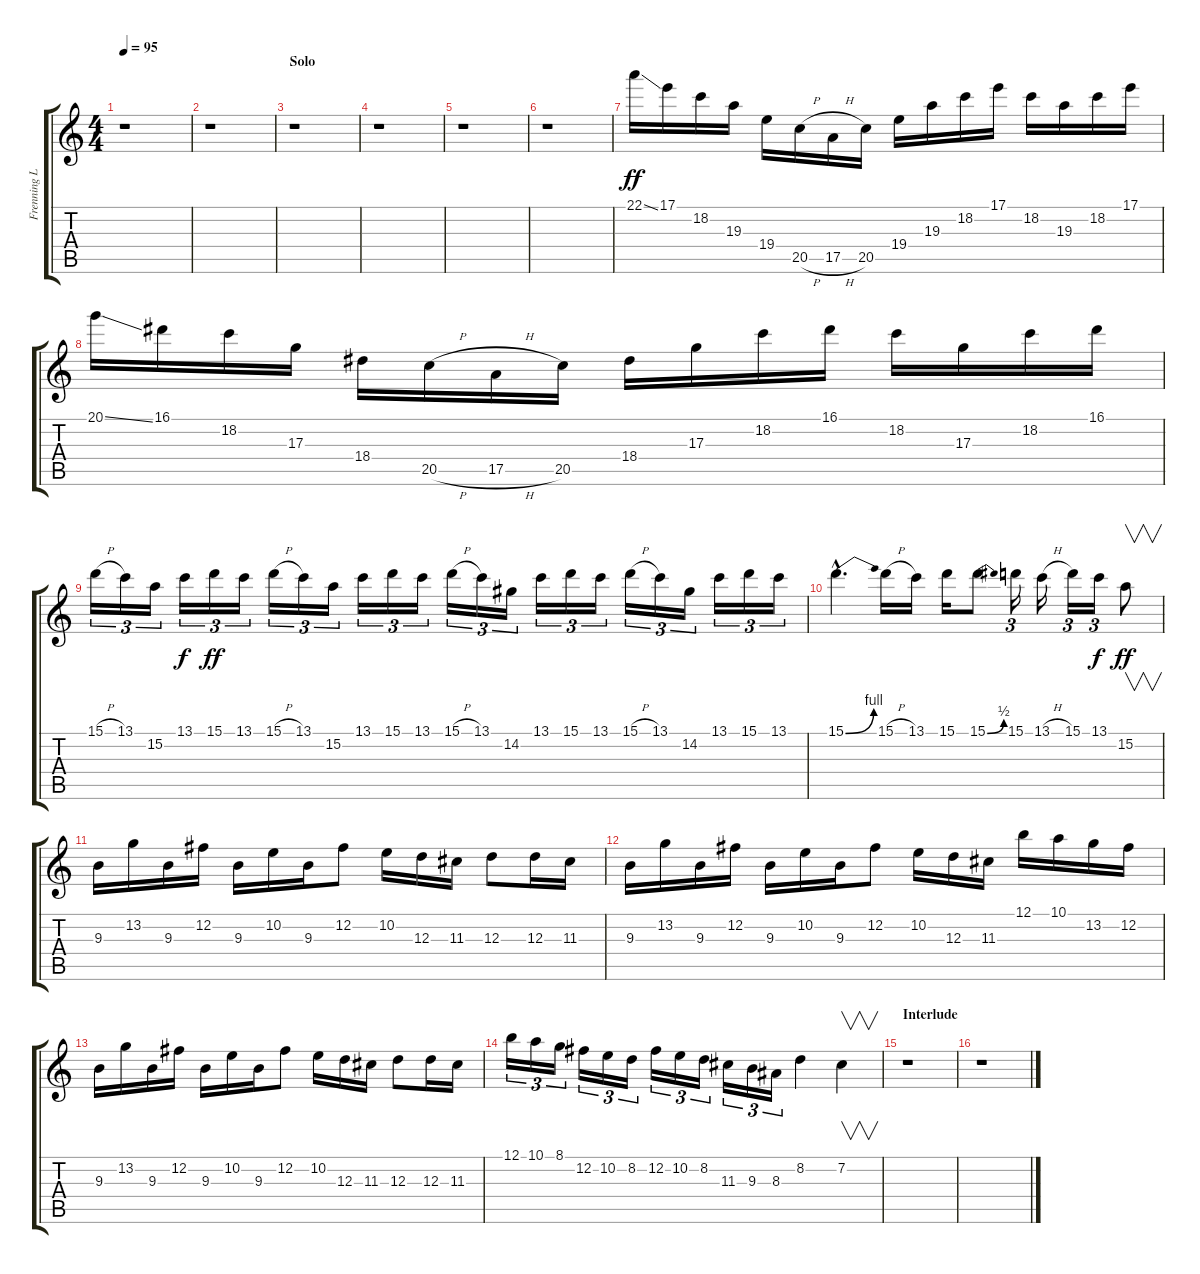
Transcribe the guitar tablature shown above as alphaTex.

\track ("Frenning Lead" "Frenning L") {instrument overdrivenguitar}
\staff {score tabs}
\tuning (B3 Gb3 D3 A2 E2 B1) {hide}
\ts (4 4)
\tempo 95
\clef g2
\ks c
r.1{dy f} |
r.1 |
\section ("" "Solo")
r.1 |
r.1 |
r.1 |
r.1 |
22.1{ss}.16{dy ff volume 15 balance 5 instrument overdrivenguitar} 17.1.16 18.2.16 19.3.16 19.4.16 20.5{h}.16 17.5{h}.16 20.5.16 19.4.16 19.3.16 18.2.16 17.1.16 18.2.16 19.3.16 18.2.16 17.1.16 |
20.1{ss}.16 16.1.16 18.2.16 17.3.16 18.4.16 20.5{h}.16 17.5{h}.16 20.5.16 18.4.16 17.3.16 18.2.16 16.1.16 18.2.16 17.3.16 18.2.16 16.1.16 |
15.1{h}.16{tu (3 2)} 13.1.16{tu (3 2)} 15.2.16{tu (3 2)} 13.1.16{tu (3 2) dy f} 15.1.16{tu (3 2) dy ff} 13.1.16{tu (3 2)} 15.1{h}.16{tu (3 2)} 13.1.16{tu (3 2)} 15.2.16{tu (3 2)} 13.1.16{tu (3 2)} 15.1.16{tu (3 2)} 13.1.16{tu (3 2)} 15.1{h}.16{tu (3 2)} 13.1.16{tu (3 2)} 14.2.16{tu (3 2)} 13.1.16{tu (3 2)} 15.1.16{tu (3 2)} 13.1.16{tu (3 2)} 15.1{h}.16{tu (3 2)} 13.1.16{tu (3 2)} 14.2.16{tu (3 2)} 13.1.16{tu (3 2)} 15.1.16{tu (3 2)} 13.1.16{tu (3 2)} |
15.1{be (bend 0 0 60 4) hac}.4{d} 15.1{h}.16 13.1.16 15.1.16 15.1{be (bend 0 0 60 2)}.8 15.1.16{tu (3 2)} 13.1{h}.16 15.1.16{tu (3 2)} 13.1.16{tu (3 2) dy f} 15.2.8{v dy ff} |
9.3.16{volume 16} 13.2.16 9.3.16 12.2.16 9.3.16 10.2.16 9.3.16 12.2.8 10.2.16 12.3.16 11.3.16 12.3.8 12.3.16 11.3.16 |
9.3.16 13.2.16 9.3.16 12.2.16 9.3.16 10.2.16 9.3.16 12.2.8 10.2.16 12.3.16 11.3.16 12.1.16 10.1.16 13.2.16 12.2.16 |
9.3.16 13.2.16 9.3.16 12.2.16 9.3.16 10.2.16 9.3.16 12.2.8 10.2.16 12.3.16 11.3.16 12.3.8 12.3.16 11.3.16 |
12.1.16{tu (3 2)} 10.1.16{tu (3 2)} 8.1.16{tu (3 2)} 12.2.16{tu (3 2)} 10.2.16{tu (3 2)} 8.2.16{tu (3 2)} 12.2.16{tu (3 2)} 10.2.16{tu (3 2)} 8.2.16{tu (3 2)} 11.3.16{tu (3 2)} 9.3.16{tu (3 2)} 8.3.16{tu (3 2)} 8.2.4 7.2.4{v} |
\section ("" "Interlude")
r.1 |
r.1
